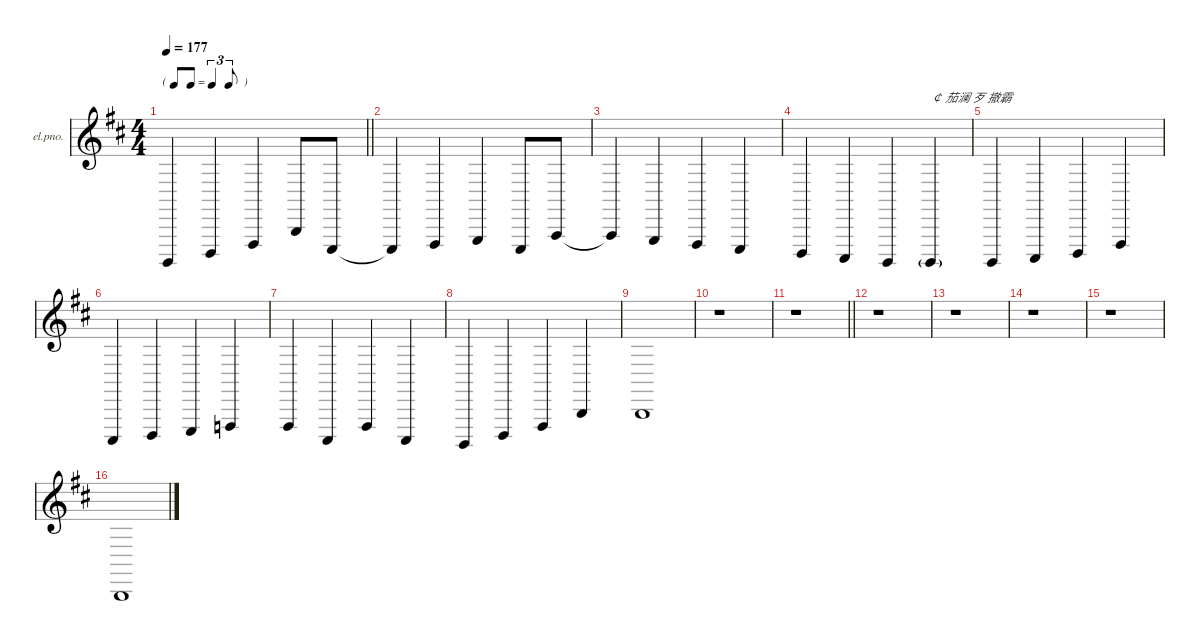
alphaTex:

\hideDynamics
\bracketExtendMode nobrackets
\firstSystemTrackNameOrientation horizontal
\otherSystemsTrackNameOrientation horizontal
\track ("kb. Bass" "el.pno.") {instrument electricgrandpiano}
\staff {score}
\tuning (G2 D2 A1 E1 B0)
\ts (4 4)
\tf triplet8th
\tempo 177
\clef g2
\barLineRight lightlight
\ks bminor
0.5{acc forcenatural}.4{dy f} 3.5{acc forcenatural}.4 2.4{acc #}.4 2.3{acc forcenatural}.8 0.4{acc forcenatural}.8 |
0.4{t acc forcenatural}.4 2.4{acc #}.4 3.4{acc forcenatural}.4 0.4{acc forcenatural}.8 0.3{acc forcenatural}.8 |
0.3{t acc forcenatural}.4 3.4{acc forcenatural}.4 2.4{acc #}.4 0.4{acc forcenatural}.4 |
3.5{acc forcenatural}.4 2.5{acc #}.4 0.5{acc forcenatural}.4 0.5{g acc forcenatural}.4{txt "￠ 茄澜 歹 撤霸" dy mf} |
0.5{acc forcenatural}.4{dy f} 2.5{acc #}.4 3.5{acc forcenatural}.4 2.4{acc #}.4 |
2.5{acc #}.4 3.5{acc forcenatural}.4 0.4{acc forcenatural}.4 1.4{acc forcenatural}.4 |
2.4{acc #}.4 2.5{acc #}.4 2.4{acc #}.4 2.5{acc #}.4 |
0.5{acc forcenatural}.4 3.5{acc forcenatural}.4 2.4{acc #}.4 2.3{acc forcenatural}.4 |
2.3{acc forcenatural}.1 |
r.1 |
\barLineRight lightlight
r.1 |
r.1 |
r.1 |
r.1 |
r.1 |
2.3{acc forcenatural}.1
